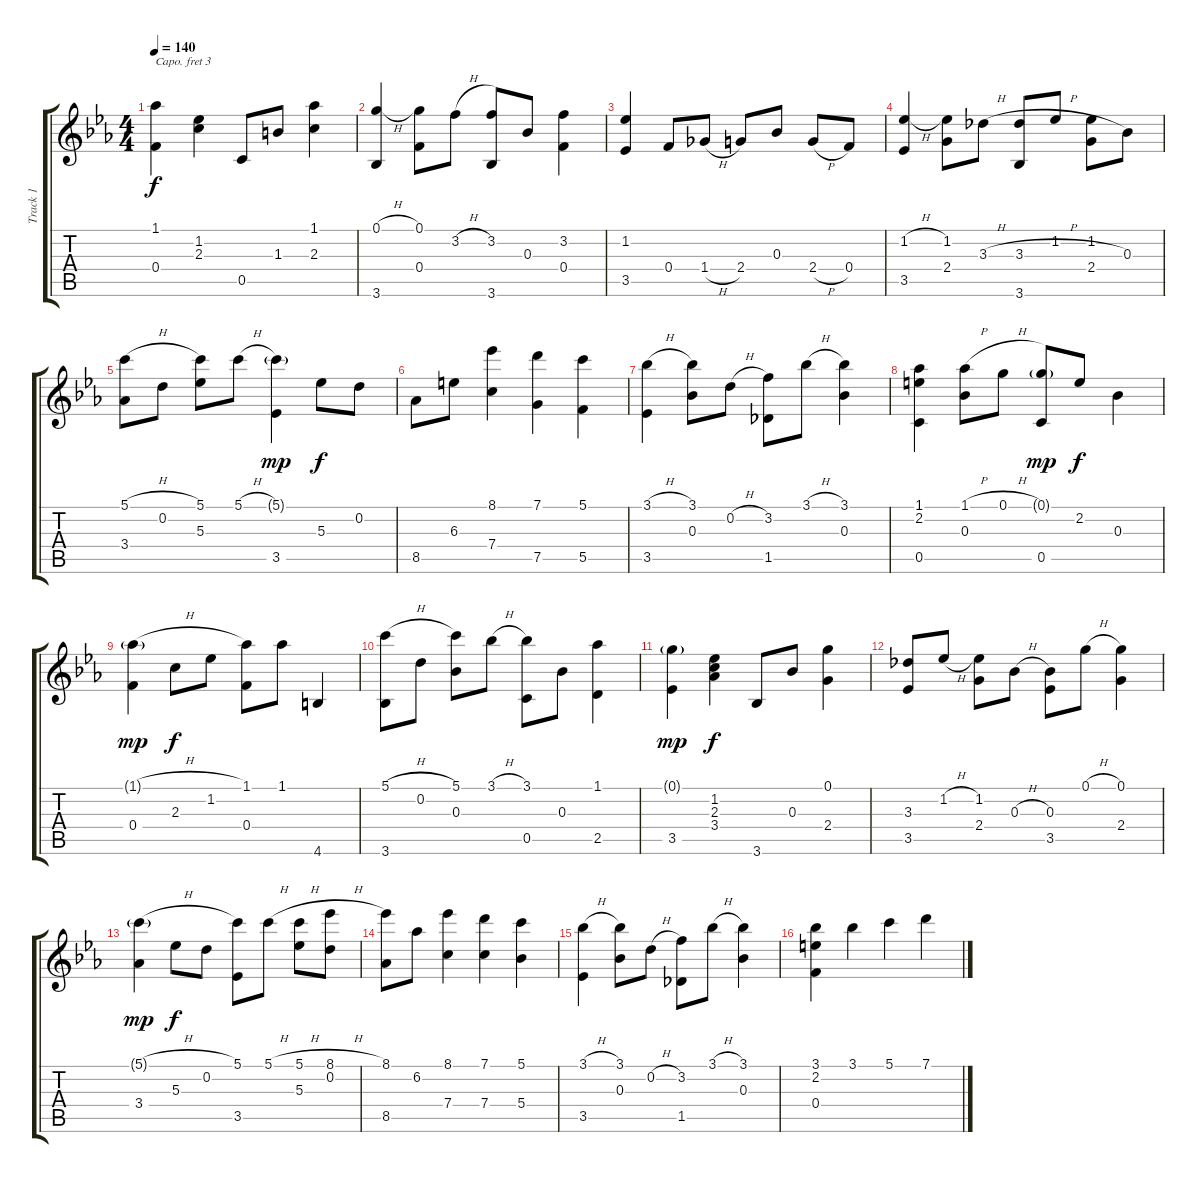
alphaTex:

\track ("Track 1" "Track 1") {instrument acousticguitarsteel}
\staff {score tabs}
\capo 3
\tuning (E4 B3 G3 D3 A2 E2) {hide}
\ts (4 4)
\tempo 140
\clef g2
\ks eb
(1.1 0.4).4{dy f} (1.2 2.3).4 0.5.8 1.3.8 (1.1 2.3).4 |
(0.1{h} 3.6).4 (0.1 0.4).8 3.2{h}.8 (3.2 3.6).8 0.3.8 (3.2 0.4).4 |
(1.2 3.5).4 0.4.8 1.4{h}.8 2.4.8 0.3.8 2.4{h}.8 0.4.8 |
(1.2{h} 3.5).4 (1.2 2.4).8 3.3{h}.8 (3.3{h} 3.6).8 1.2.8 (1.2 2.4).8 0.3.8 |
(5.1{h} 3.4).8 0.2.8 (5.1 5.3).8 5.1{h}.8 (5.1{g} 3.5).4{dy mp} 5.3.8{dy f} 0.2.8 |
8.5.8 6.3.8 (8.1 7.4).4 (7.1 7.5).4 (5.1 5.5).4 |
(3.1{h} 3.5).4 (3.1 0.3).8 0.2{h}.8 (3.2 1.5).8 3.1{h}.8 (3.1 0.3).4 |
(1.1 2.2 0.5).4 (1.1{h} 0.3).8 0.1{h}.8 (0.1{g} 0.5).8{dy mp} 2.2.8{dy f} 0.3.4 |
(1.1{h g} 0.4).4{dy mp} 2.3.8{dy f} 1.2.8 (1.1 0.4).8 1.1.8 4.6.4 |
(5.1{h} 3.6).8 0.2.8 (5.1 0.3).8 3.1{h}.8 (3.1 0.5).8 0.3.8 (1.1 2.5).4 |
(0.1{g} 3.5).4{dy mp} (1.2 2.3 3.4).4{dy f} 3.6.8 0.3.8 (0.1 2.4).4 |
(3.3 3.5).8 1.2{h}.8 (1.2 2.4).8 0.3{h}.8 (0.3 3.5).8 0.1{h}.8 (0.1 2.4).4 |
(5.1{h g} 3.4).4{dy mp} 5.3.8{dy f} 0.2.8 (5.1 3.5).8 5.1{h}.8 (5.1{h} 5.3).8 (8.1{h} 0.2).8 |
(8.1 8.5).8 6.2.8 (8.1 7.4).4 (7.1 7.4).4 (5.1 5.4).4 |
(3.1{h} 3.5).4 (3.1 0.3).8 0.2{h}.8 (3.2 1.5).8 3.1{h}.8 (3.1 0.3).4 |
(3.1 2.2 0.4).4 3.1.4 5.1.4 7.1.4
